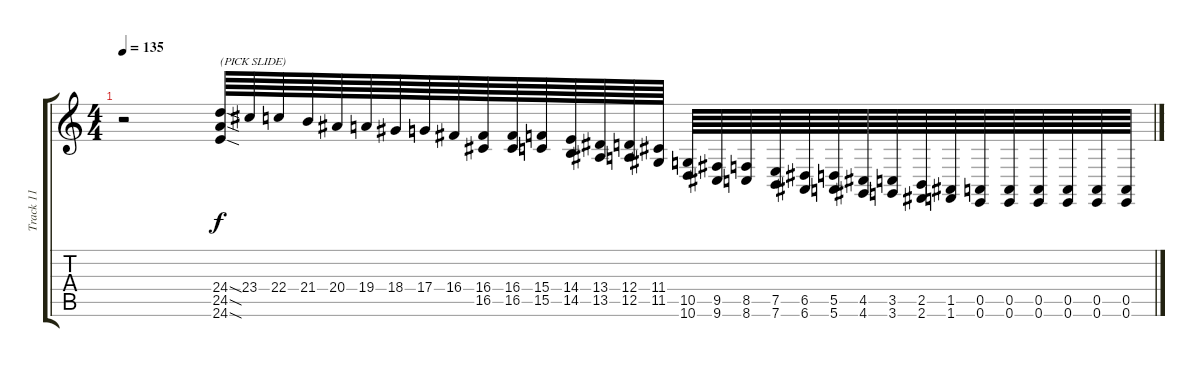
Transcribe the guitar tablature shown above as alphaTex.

\track ("Track 11" "Track 11") {instrument lead2sawtooth}
\staff {score tabs}
\tuning (E4 B3 G3 D3 A2 E2) {hide}
\ts (4 4)
\tempo 135
\clef g2
\ks c
r.2{dy f} (24.4{sod} 24.5{sod} 24.6{sod}).64{txt "(PICK SLIDE)" volume 7 instrument guitarfretnoise} 23.4.64 22.4.64 21.4.64 20.4.64 19.4.64 18.4.64 17.4.64 16.4.64 (16.4 16.5).64 (16.4 16.5).64 (15.4 15.5).64 (14.4 14.5).64 (13.4 13.5).64 (12.4 12.5).64 (11.4 11.5).64 (10.5 10.6).64 (9.5 9.6).64 (8.5 8.6).64 (7.5 7.6).64 (6.5 6.6).64 (5.5 5.6).64 (4.5 4.6).64 (3.5 3.6).64 (2.5 2.6).64 (1.5 1.6).64 (0.5 0.6).64 (0.5 0.6).64 (0.5 0.6).64 (0.5 0.6).64 (0.5 0.6).64 (0.5 0.6).64
